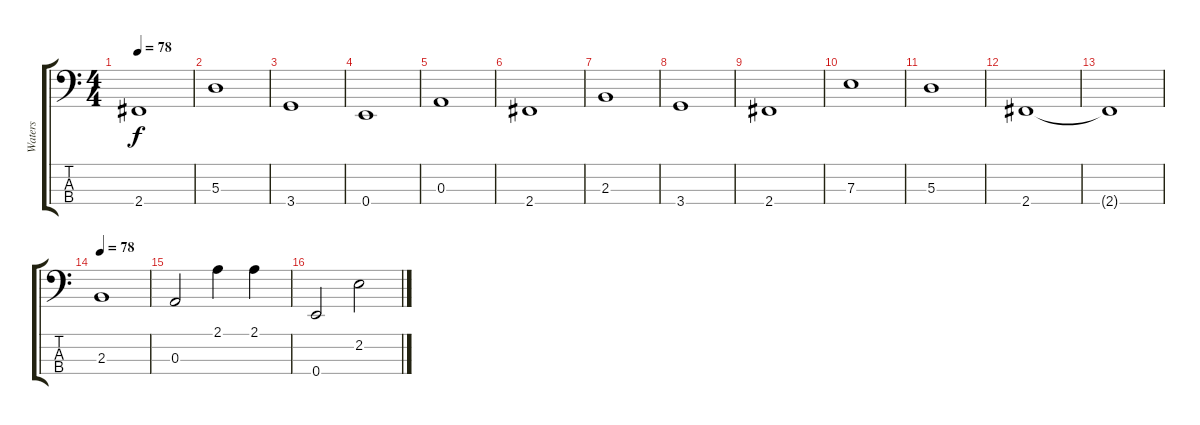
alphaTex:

\track ("Waters" "Waters") {instrument electricbasspick}
\staff {score tabs}
\tuning (G2 D2 A1 E1) {hide}
\ts (4 4)
\tempo 78
\clef f4
\ks c
2.4.1{dy f} |
5.3.1 |
3.4.1 |
0.4.1 |
0.3.1 |
2.4.1 |
2.3.1 |
3.4.1 |
2.4.1 |
7.3.1 |
5.3.1 |
2.4.1 |
2.4{t}.1 |
\tempo 78
2.3.1 |
0.3.2 2.1.4 2.1.4 |
0.4.2 2.2.2
